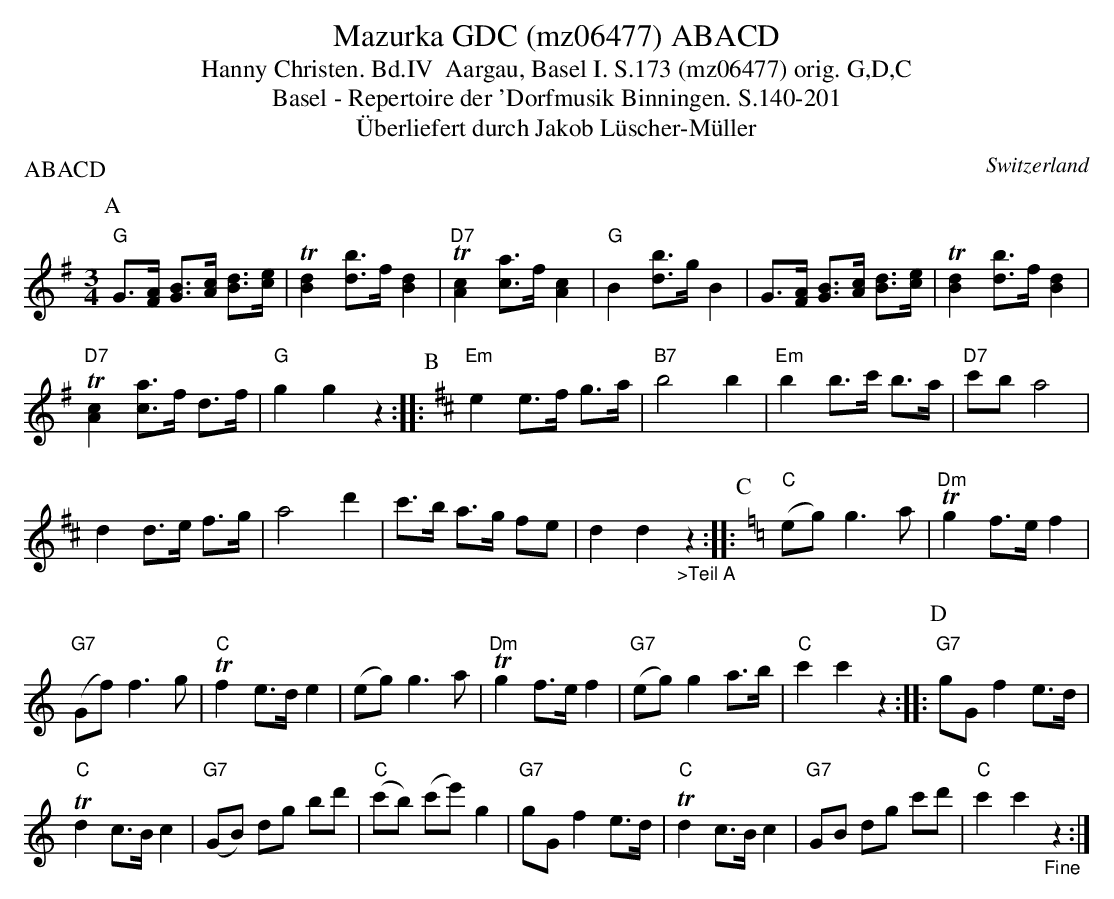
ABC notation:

X:1
T:Mazurka GDC (mz06477) ABACD
T:Hanny Christen. Bd.IV  Aargau, Basel I. S.173 (mz06477) orig. G,D,C
T: Basel - Repertoire der 'Dorfmusik Binningen. S.140-201
T:Überliefert durch Jakob Lüscher-Müller
P:ABACD
M:3/4
L:1/8
O:Switzerland
K:G major
[P:A] "G"G>[FA] [BG]>[Ac] [Bd]>[ce] | T[Bd]2 [bd]>f [dB]2 | "D7"T[Ac]2 [ac]>f [Ac]2  | "G"B2 [db]>g B2 | G>[FA] [BG]>[Ac] [Bd]>[ce] | T[Bd]2 [bd]>f [dB]2 |
"D7"T[Ac]2 [ac]>f d>f | "G"g2g2z2 :: [P:B] [K:D] "Em"e2 e>f g>a | "B7"b4b2 | "Em"b2 b>c' b>a | "D7"c'ba4 |
d2 d>e f>g | a4d'2 | c'>b a>g fe | d2d2"_>Teil A"z2 :: [P:C] [K:C] ("C"eg) g3a | "Dm"Tg2 f>ef2 |
("G7"Gf)f3g | "C"Tf2 e>de2 | (eg) g3a | "Dm"Tg2 f>ef2 | ("G7"eg) g2 a>b | "C"c'2c'2z2 :: [P:D] "G7"gG f2 e>d |
"C"Td2 c>Bc2 | ("G7"GB) dg bd' | ("C"c'b) (c'e') g2 | "G7"gG f2 e>d | "C"Td2 c>Bc2 | "G7"GB dg c'd' | "C"c'2c'2"_Fine"z2 :|
